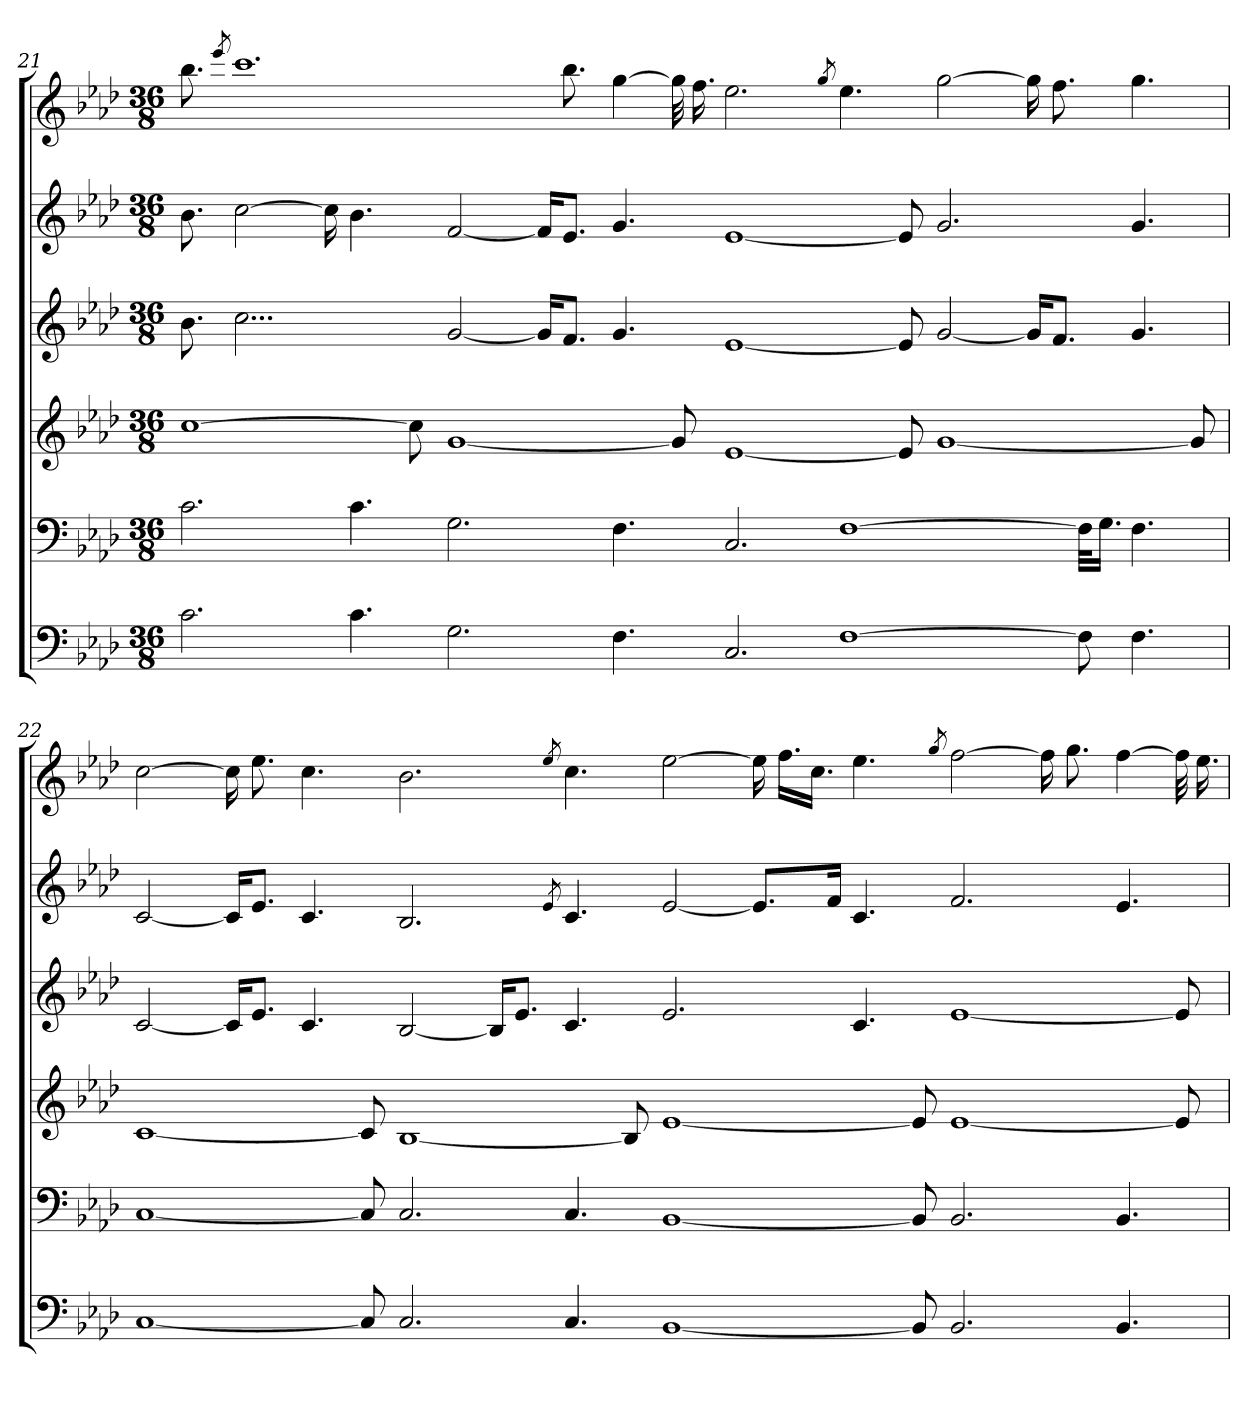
**kern	**kern	**kern	**kern	**kern	**kern
*part6	*part5	*part4	*part3	*part2	*part1
*staff6	*staff5	*staff4	*staff3	*staff2	*staff1
*clefF4	*clefF4	*clefG2	*clefG2	*clefG2	*clefG2
*k[b-e-a-d-]	*k[b-e-a-d-]	*k[b-e-a-d-]	*k[b-e-a-d-]	*k[b-e-a-d-]	*k[b-e-a-d-]
*M36/8	*M36/8	*M36/8	*M36/8	*M36/8	*M36/8
=21	=21	=21	=21	=21	=21
2.c	2.c	[1cc	8.b-	8.b-	8.bb-
.	.	.	.	.	8qeee-
.	.	.	2...cc	[2cc	1.ccc
.	.	.	.	16cc]	.
4.c	4.c	.	.	4.b-	.
.	.	8cc]	.	.	.
2.G	2.G	[1g	[2g	[2f	.
.	.	.	16g/KL]	16f/KL]	.
.	.	.	8.f/J	8.e-/J	8.bb-
4.F	4.F	.	4.g	4.g	[4gg
.	.	8g]	.	.	32gg]
.	.	.	.	.	16.ff
2.C	2.C	[1e-	[1e-	[1e-	2.ee-
.	.	.	.	.	8qgg
[1F	[1F	.	.	.	4.ee-
.	.	8e-]	8e-]	8e-]	.
.	.	[1g	[2g	2.g	[2gg
.	.	.	16g/KL]	.	16gg]
.	.	.	8.f/J	.	8.ff
8F]	32F\KLL]	.	.	.	.
.	16.G\JJ	.	.	.	.
4.F	4.F	.	4.g	4.g	4.gg
.	.	8g]	.	.	.
=22	=22	=22	=22	=22	=22
[1C	[1C	[1c	[2c	[2c	[2cc
.	.	.	16c/KL]	16c/KL]	16cc]
.	.	.	8.e-/J	8.e-/J	8.ee-
.	.	.	4.c	4.c	4.cc
8C]	8C]	8c]	.	.	.
2.C	2.C	[1B-	[2B-	2.B-	2.b-
.	.	.	16B-/KL]	.	.
.	.	.	8.e-/J	.	.
.	.	.	.	8qe-	8qee-
4.C	4.C	.	4.c	4.c	4.cc
.	.	8B-]	.	.	.
[1BB-	[1BB-	[1e-	2.e-	[2e-	[2ee-
.	.	.	.	8.e-/L]	16ee-]
.	.	.	.	.	16.ff\LL
.	.	.	.	.	16.cc\JJ
.	.	.	.	16f/Jk	.
.	.	.	4.c	4.c	4.ee-
8BB-]	8BB-]	8e-]	.	.	.
.	.	.	.	.	8qgg
2.BB-	2.BB-	[1e-	[1e-	2.f	[2ff
.	.	.	.	.	16ff]
.	.	.	.	.	8.gg
4.BB-	4.BB-	.	.	4.e-	[4ff
.	.	8e-]	8e-]	.	32ff]
.	.	.	.	.	16.ee-
=	=	=	=	=	=
*-	*-	*-	*-	*-	*-
